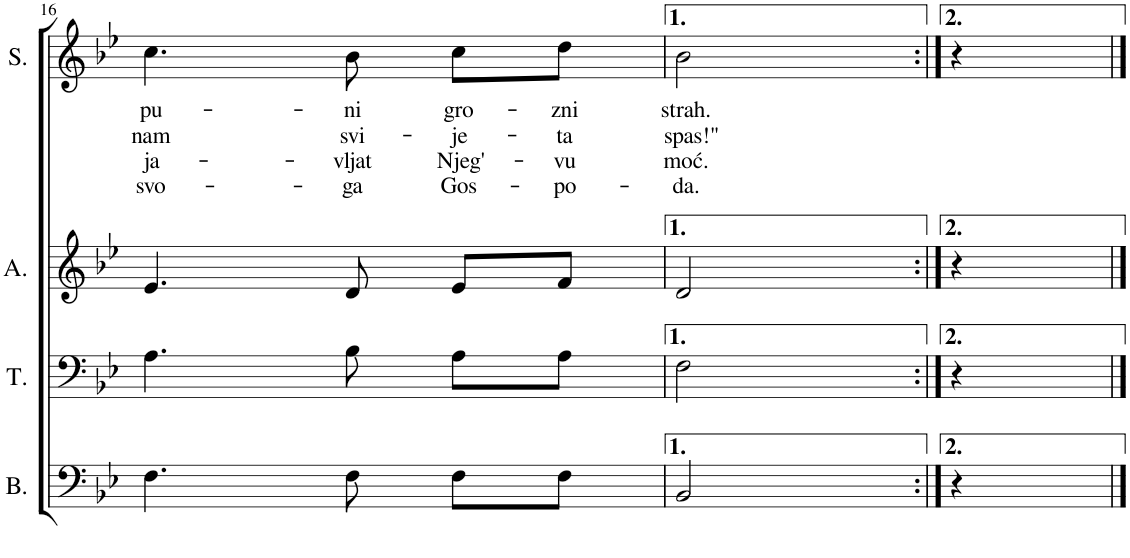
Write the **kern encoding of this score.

**kern	**kern	**kern	**kern	**text	**text	**text	**text
*part4	*part3	*part2	*part1	*part1	*part1	*part1	*part1
*staff4	*staff3	*staff2	*staff1	*staff1	*staff1	*staff1	*staff1
*I"Bass	*I"Tenor	*I"Alto	*I"Soprano	*	*	*	*
*I'B.	*I'T.	*I'A.	*I'S.	*	*	*	*
!!LO:PB:g=z
*clefF4	*clefF4	*clefG2	*clefG2	*	*	*	*
*k[b-e-]	*k[b-e-]	*k[b-e-]	*k[b-e-]	*	*	*	*
*M3/4	*M3/4	*M3/4	*M3/4	*	*	*	*
=16	=16	=16	=16	=16	=16	=16	=16
!	!	!	!	!LO:LY:b	!LO:LY:b	!LO:LY:b	!LO:LY:b
4.F\	4.A\	4.e-/	4.cc\	pu-	nam	ja-	svo-
!	!	!	!	!LO:LY:b	!LO:LY:b	!LO:LY:b	!LO:LY:b
8F\	8B-\	8d/	8b-\	-ni	svi-	-vljat	-ga
!	!	!	!	!LO:LY:b	!LO:LY:b	!LO:LY:b	!LO:LY:b
8F\L	8A\L	8e-/L	8cc\L	gro-	-je-	Njeg'-	Gos-
!	!	!	!	!LO:LY:b	!LO:LY:b	!LO:LY:b	!LO:LY:b
8F\J	8A\J	8f/J	8dd\J	-zni	-ta	-vu	-po-
=17	=17	=17	=17	=17	=17	=17	=17
!	!	!	!	!LO:LY:b	!LO:LY:b	!LO:LY:b	!LO:LY:b
2BB-/	2F\	2d/	2b-\	strah.	spas!"	moć.	-da.
=18:|!	=18:|!	=18:|!	=18:|!	=18:|!	=18:|!	=18:|!	=18:|!
4r	4r	4r	4r	.	.	.	.
==	==	==	==	==	==	==	==
*-	*-	*-	*-	*-	*-	*-	*-
